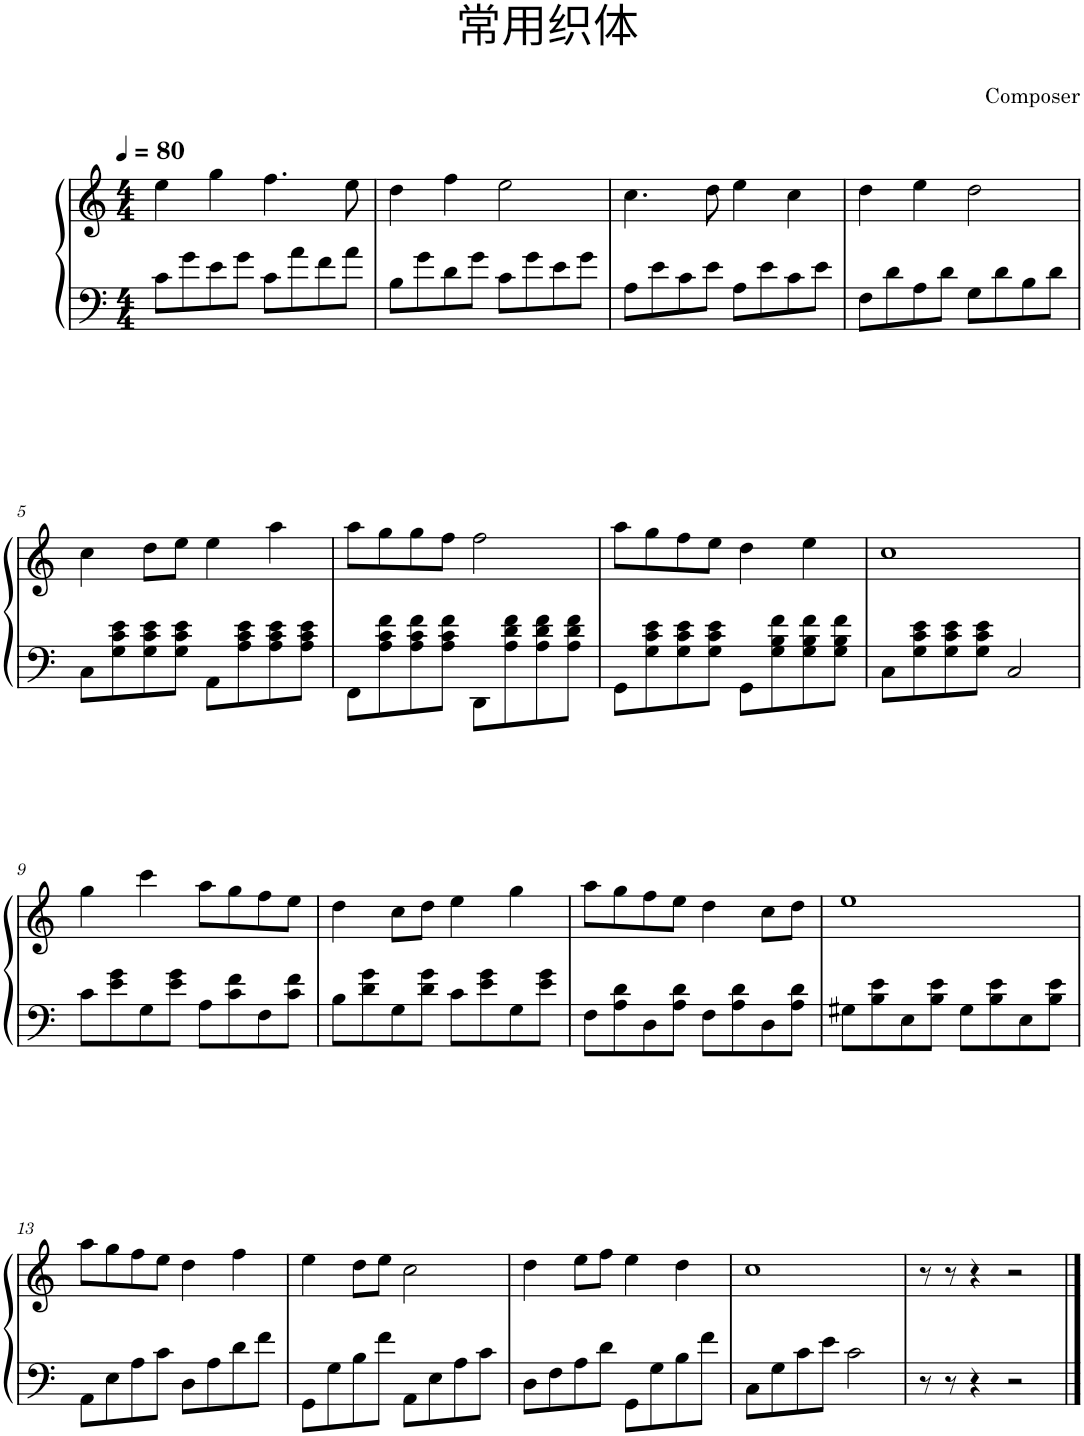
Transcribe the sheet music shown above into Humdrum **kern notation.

**kern	**kern
*part1	*part1
*staff2	*staff1
*I"Piano	*
*I'Pno.	*
*clefF4	*clefG2
*k[]	*k[]
*M4/4	*M4/4
*MM80	*MM80
=1	=1
8c\L	4ee\
8g\	.
8e\	4gg\
8g\J	.
8c\L	4.ff\
8a\	.
8f\	.
8a\J	8ee\
=2	=2
8B\L	4dd\
8g\	.
8d\	4ff\
8g\J	.
8c\L	2ee\
8g\	.
8e\	.
8g\J	.
=3	=3
8A\L	4.cc\
8e\	.
8c\	.
8e\J	8dd\
8A\L	4ee\
8e\	.
8c\	4cc\
8e\J	.
=4	=4
8F\L	4dd\
8d\	.
8A\	4ee\
8d\J	.
8G\L	2dd\
8d\	.
8B\	.
8d\J	.
!!LO:LB:g=z
=5	=5
8C\L	4cc\
8G\ 8c\ 8e\	.
8G\ 8c\ 8e\	8dd\L
8G\ 8c\ 8e\J	8ee\J
8AA\L	4ee\
8A\ 8c\ 8e\	.
8A\ 8c\ 8e\	4aa\
8A\ 8c\ 8e\J	.
=6	=6
8FF\L	8aa\L
8A\ 8c\ 8f\	8gg\
8A\ 8c\ 8f\	8gg\
8A\ 8c\ 8f\J	8ff\J
8DD\L	2ff\
8A\ 8d\ 8f\	.
8A\ 8d\ 8f\	.
8A\ 8d\ 8f\J	.
=7	=7
8GG\L	8aa\L
8G\ 8c\ 8e\	8gg\
8G\ 8c\ 8e\	8ff\
8G\ 8c\ 8e\J	8ee\J
8GG\L	4dd\
8G\ 8B\ 8f\	.
8G\ 8B\ 8f\	4ee\
8G\ 8B\ 8f\J	.
=8	=8
8C\L	1cc
8G\ 8c\ 8e\	.
8G\ 8c\ 8e\	.
8G\ 8c\ 8e\J	.
2C/	.
!!LO:LB:g=z
=9	=9
8c\L	4gg\
8e\ 8g\	.
8G\	4ccc\
8e\ 8g\J	.
8A\L	8aa\L
8c\ 8f\	8gg\
8F\	8ff\
8c\ 8f\J	8ee\J
=10	=10
8B\L	4dd\
8d\ 8g\	.
8G\	8cc\L
8d\ 8g\J	8dd\J
8c\L	4ee\
8e\ 8g\	.
8G\	4gg\
8e\ 8g\J	.
=11	=11
8F\L	8aa\L
8A\ 8d\	8gg\
8D\	8ff\
8A\ 8d\J	8ee\J
8F\L	4dd\
8A\ 8d\	.
8D\	8cc\L
8A\ 8d\J	8dd\J
=12	=12
8G#X\L	1ee
8B\ 8e\	.
8E\	.
8B\ 8e\J	.
8G#\L	.
8B\ 8e\	.
8E\	.
8B\ 8e\J	.
!!LO:LB:g=z
=13	=13
8AA\L	8aa\L
8E\	8gg\
8A\	8ff\
8c\J	8ee\J
8D\L	4dd\
8A\	.
8d\	4ff\
8f\J	.
=14	=14
8GG\L	4ee\
8G\	.
8B\	8dd\L
8f\J	8ee\J
8AA\L	2cc\
8E\	.
8A\	.
8c\J	.
=15	=15
8D\L	4dd\
8F\	.
8A\	8ee\L
8d\J	8ff\J
8GG\L	4ee\
8G\	.
8B\	4dd\
8f\J	.
=16	=16
8C\L	1cc
8G\	.
8c\	.
8e\J	.
2c\	.
=17	=17
8r	8r
8r	8r
4r	4r
2r	2r
==	==
*-	*-
